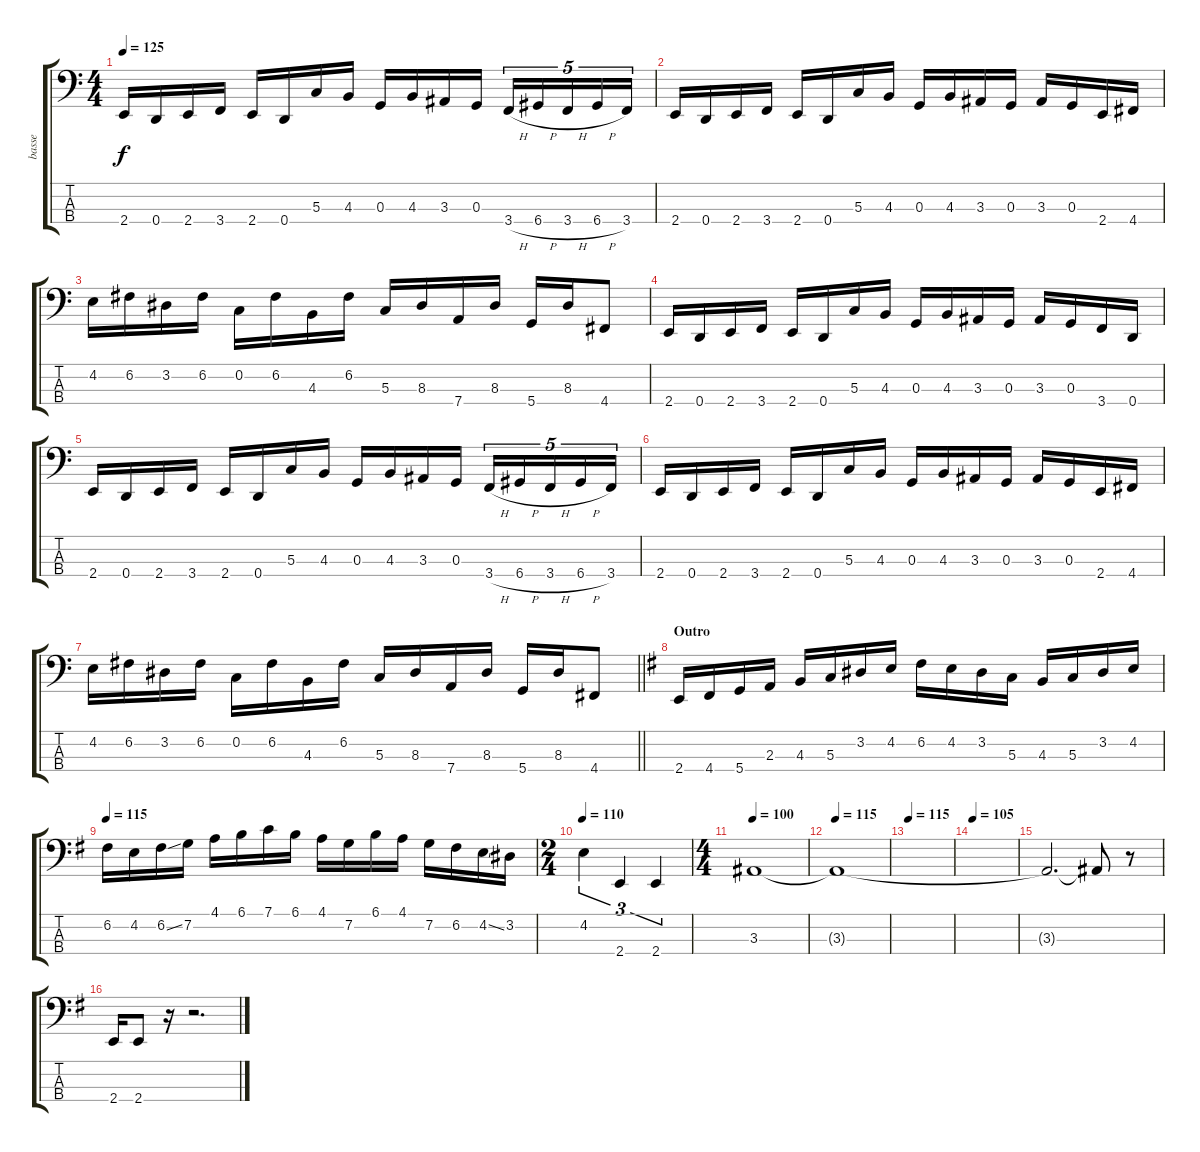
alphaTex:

\track ("basse" "basse") {instrument electricbassfinger}
\staff {score tabs}
\tuning (F2 C2 G1 D1) {hide}
\ts (4 4)
\tempo 125
\clef f4
\ks aminor
2.4.16{dy f} 0.4.16 2.4.16 3.4.16 2.4.16 0.4.16 5.3.16 4.3.16 0.3.16 4.3.16 3.3.16 0.3.16 3.4{h}.16{tu (5 4)} 6.4{h}.16{tu (5 4)} 3.4{h}.16{tu (5 4)} 6.4{h}.16{tu (5 4)} 3.4.16{tu (5 4)} |
2.4.16 0.4.16 2.4.16 3.4.16 2.4.16 0.4.16 5.3.16 4.3.16 0.3.16 4.3.16 3.3.16 0.3.16 3.3.16 0.3.16 2.4.16 4.4.16 |
4.2.16 6.2.16 3.2.16 6.2.16 0.2.16 6.2.16 4.3.16 6.2.16 5.3.16 8.3.16 7.4.16 8.3.16 5.4.16 8.3.16 4.4.8 |
2.4.16 0.4.16 2.4.16 3.4.16 2.4.16 0.4.16 5.3.16 4.3.16 0.3.16 4.3.16 3.3.16 0.3.16 3.3.16 0.3.16 3.4.16 0.4.16 |
2.4.16 0.4.16 2.4.16 3.4.16 2.4.16 0.4.16 5.3.16 4.3.16 0.3.16 4.3.16 3.3.16 0.3.16 3.4{h}.16{tu (5 4)} 6.4{h}.16{tu (5 4)} 3.4{h}.16{tu (5 4)} 6.4{h}.16{tu (5 4)} 3.4.16{tu (5 4)} |
2.4.16 0.4.16 2.4.16 3.4.16 2.4.16 0.4.16 5.3.16 4.3.16 0.3.16 4.3.16 3.3.16 0.3.16 3.3.16 0.3.16 2.4.16 4.4.16 |
\barLineRight lightlight
4.2.16 6.2.16 3.2.16 6.2.16 0.2.16 6.2.16 4.3.16 6.2.16 5.3.16 8.3.16 7.4.16 8.3.16 5.4.16 8.3.16 4.4.8 |
\section ("" "Outro")
\ks eminor
2.4.16 4.4.16 5.4.16 2.3.16 4.3.16 5.3.16 3.2.16 4.2.16 6.2.16 4.2.16 3.2.16 5.3.16 4.3.16 5.3.16 3.2.16 4.2.16 |
\tempo 115
6.2.16 4.2.16 6.2{ss}.16 7.2.16 4.1.16 6.1.16 7.1.16 6.1.16 4.1.16 7.2.16 6.1.16 4.1.16 7.2.16 6.2.16 4.2{ss}.16 3.2.16 |
\ts (2 4)
\tempo 110
4.2.4{tu (3 2)} 2.4.4{tu (3 2)} 2.4.4{tu (3 2)} |
\ts (4 4)
\tempo 100
3.3.1 |
\tempo 115
3.3{t}.1 |
\tempo 125
\tempo 115
|
\tempo 105
|
3.3{t}.2{d} 3.3{t}.8 r.8 |
2.4.16 2.4.8 r.16 r.2{d}
